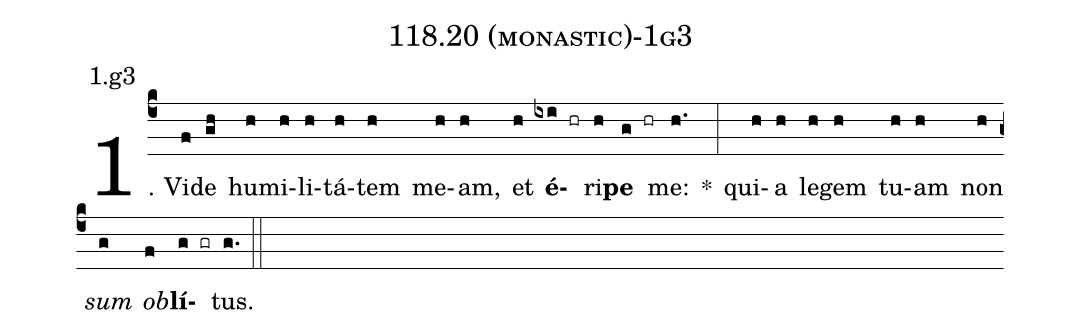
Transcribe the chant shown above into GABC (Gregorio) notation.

name: 118.20 (monastic)-1g3;
annotation: 1.g3;
%%
(c4)1. Vi(f)de(gh) hu(h)mi(h)li(h)tá(h)tem(h) me(h)am,(h) et(h) <b>é</b>(ixi hr)ri(h)<b>pe</b>(g hr) me:(h.) *(:) qui(h)a(h) le(h)gem(h) tu(h)am(h) non(h) <i>sum</i>(g) <i>ob</i>(f)<b>lí</b>(g gr)tus.(g.) (::)
